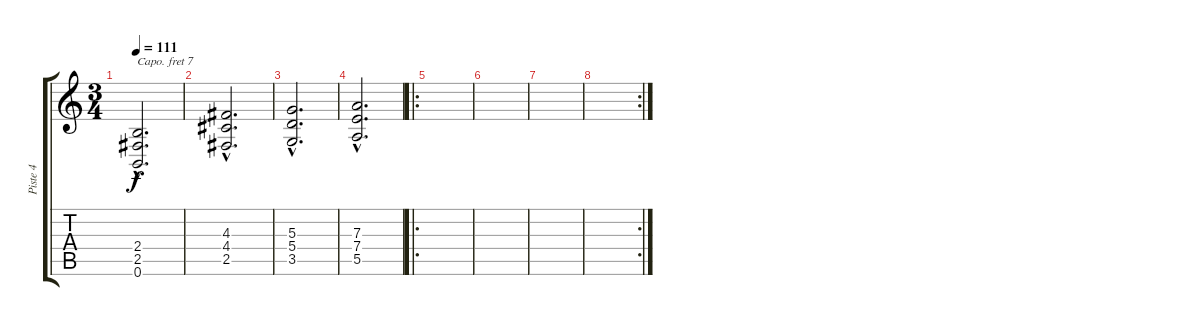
\track ("Piste 4" "Piste 4") {instrument churchorgan}
\staff {score tabs}
\capo 7
\tuning (E4 B3 G3 D3 A2 E2) {hide}
\ts (3 4)
\tempo 111
\clef g2
\ks c
(2.4{hac} 2.5{hac} 0.6{hac}).2{d dy f} |
(4.3{hac} 4.4{hac} 2.5{hac}).2{d} |
(5.3{hac} 5.4{hac} 3.5{hac}).2{d} |
(7.3{hac} 7.4{hac} 5.5{hac}).2{d} |
\ro
|
|
|
\rc 2
